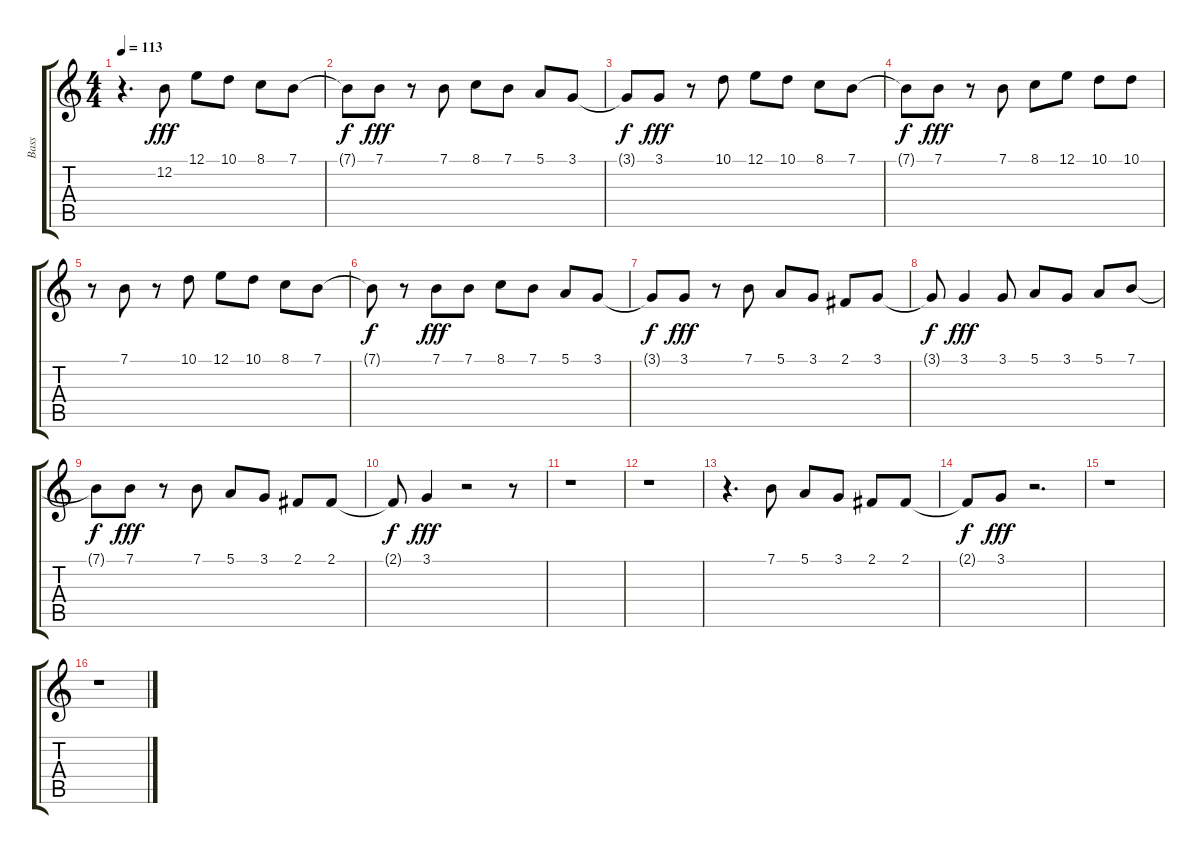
\track (" Bass" " Bass") {instrument marimba}
\staff {score tabs}
\tuning (E4 B3 G3 D3 A2 E2) {hide}
\ts (4 4)
\tempo 113
\clef g2
\ks c
r.4{d dy fff} 12.2.8 12.1.8 10.1.8 8.1.8 7.1.8 |
7.1{t}.8{dy f} 7.1.8{dy fff} r.8 7.1.8 8.1.8 7.1.8 5.1.8 3.1.8 |
3.1{t}.8{dy f} 3.1.8{dy fff} r.8 10.1.8 12.1.8 10.1.8 8.1.8 7.1.8 |
7.1{t}.8{dy f} 7.1.8{dy fff} r.8 7.1.8 8.1.8 12.1.8 10.1.8 10.1.8 |
r.8 7.1.8 r.8 10.1.8 12.1.8 10.1.8 8.1.8 7.1.8 |
7.1{t}.8{dy f} r.8 7.1.8{dy fff} 7.1.8 8.1.8 7.1.8 5.1.8 3.1.8 |
3.1{t}.8{dy f} 3.1.8{dy fff} r.8 7.1.8 5.1.8 3.1.8 2.1.8 3.1.8 |
3.1{t}.8{dy f} 3.1.4{dy fff} 3.1.8 5.1.8 3.1.8 5.1.8 7.1.8 |
7.1{t}.8{dy f} 7.1.8{dy fff} r.8 7.1.8 5.1.8 3.1.8 2.1.8 2.1.8 |
2.1{t}.8{dy f} 3.1.4{dy fff} r.2 r.8 |
r.1 |
r.1 |
r.4{d} 7.1.8 5.1.8 3.1.8 2.1.8 2.1.8 |
2.1{t}.8{dy f} 3.1.8{dy fff} r.2{d} |
r.1 |
r.1
